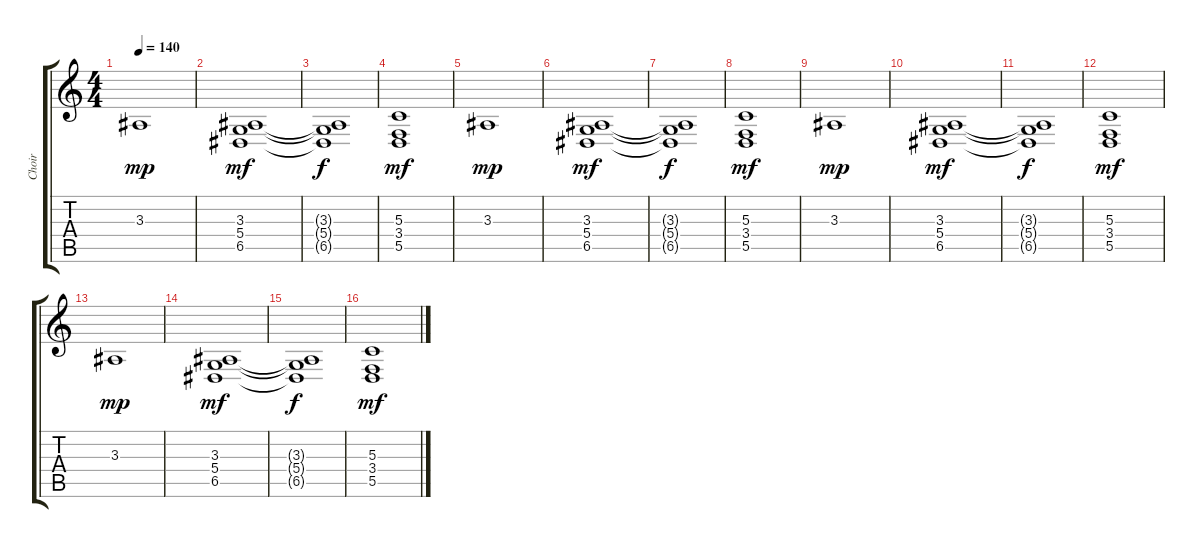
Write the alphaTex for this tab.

\track ("Choir" "Choir") {instrument pad4choir}
\staff {score tabs}
\tuning (E4 B3 G3 D3 A2 E2) {hide}
\ts (4 4)
\tempo 140
\clef g2
\ks c
3.3.1{dy mp} |
(3.3 5.4 6.5).1{dy mf} |
(3.3{t} 5.4{t} 6.5{t}).1{dy f} |
(5.3 3.4 5.5).1{dy mf} |
3.3.1{dy mp} |
(3.3 5.4 6.5).1{dy mf} |
(3.3{t} 5.4{t} 6.5{t}).1{dy f} |
(5.3 3.4 5.5).1{dy mf} |
3.3.1{dy mp} |
(3.3 5.4 6.5).1{dy mf} |
(3.3{t} 5.4{t} 6.5{t}).1{dy f} |
(5.3 3.4 5.5).1{dy mf} |
3.3.1{dy mp} |
(3.3 5.4 6.5).1{dy mf} |
(3.3{t} 5.4{t} 6.5{t}).1{dy f} |
(5.3 3.4 5.5).1{dy mf}
